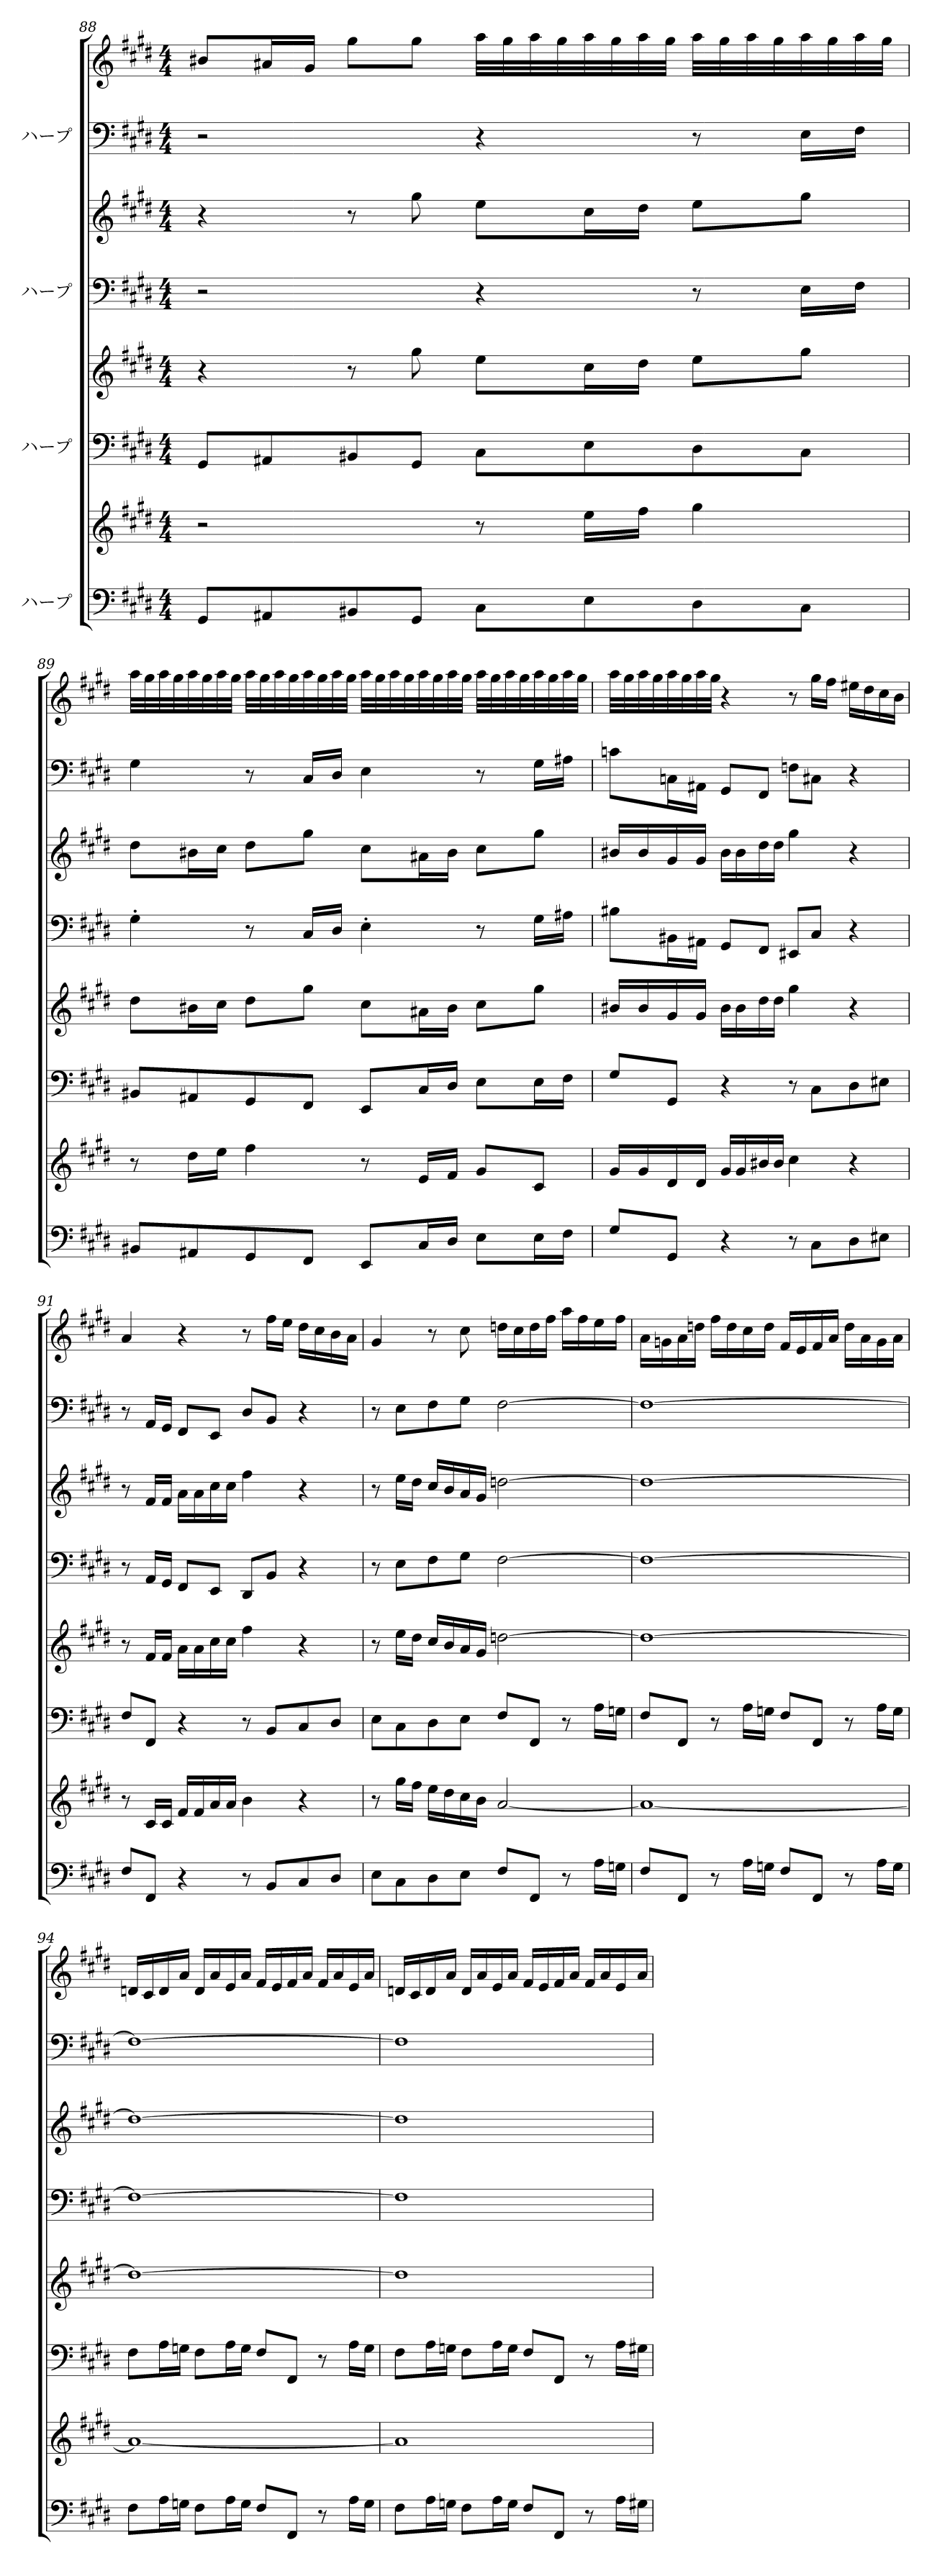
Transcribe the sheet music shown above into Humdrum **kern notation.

**kern	**kern	**kern	**kern	**kern	**kern	**kern	**kern
*part4	*part4	*part3	*part3	*part2	*part2	*part1	*part1
*staff8	*staff7	*staff6	*staff5	*staff4	*staff3	*staff2	*staff1
*I"ハープ	*	*I"ハープ	*	*I"ハープ	*	*I"ハープ	*
*clefF4	*clefG2	*clefF4	*clefG2	*clefF4	*clefG2	*clefF4	*clefG2
*k[f#c#g#d#]	*k[f#c#g#d#]	*k[f#c#g#d#]	*k[f#c#g#d#]	*k[f#c#g#d#]	*k[f#c#g#d#]	*k[f#c#g#d#]	*k[f#c#g#d#]
*M4/4	*M4/4	*M4/4	*M4/4	*M4/4	*M4/4	*M4/4	*M4/4
=88	=88	=88	=88	=88	=88	=88	=88
8GG#/L	2r	8GG#/L	4r	2r	4r	2r	8b#X/L
8AA#X/	.	8AA#X/	.	.	.	.	16a#X/L
.	.	.	.	.	.	.	16g#/JJ
8BB#X/	.	8BB#X/	8r	.	8r	.	8gg#\L
8GG#/J	.	8GG#/J	8gg#\	.	8gg#\	.	8gg#\J
8C#\L	8r	8C#\L	8ee\L	4r	8ee\L	4r	32aa\LLL
.	.	.	.	.	.	.	32gg#\
.	.	.	.	.	.	.	32aa\
.	.	.	.	.	.	.	32gg#\
8E\	16ee\LL	8E\	16cc#\L	.	16cc#\L	.	32aa\
.	.	.	.	.	.	.	32gg#\
.	16ff#\JJ	.	16dd#\JJ	.	16dd#\JJ	.	32aa\
.	.	.	.	.	.	.	32gg#\JJJ
8D#\	4gg#\	8D#\	8ee\L	8r	8ee\L	8r	32aa\LLL
.	.	.	.	.	.	.	32gg#\
.	.	.	.	.	.	.	32aa\
.	.	.	.	.	.	.	32gg#\
8C#\J	.	8C#\J	8gg#\J	16E\LL	8gg#\J	16E\LL	32aa\
.	.	.	.	.	.	.	32gg#\
.	.	.	.	16F#\JJ	.	16F#\JJ	32aa\
.	.	.	.	.	.	.	32gg#\JJJ
!!LO:PB:g=z
=89	=89	=89	=89	=89	=89	=89	=89
8BB#X/L	8r	8BB#X/L	8dd#\L	4G#'\	8dd#\L	4G#\	32aa\LLL
.	.	.	.	.	.	.	32gg#\
.	.	.	.	.	.	.	32aa\
.	.	.	.	.	.	.	32gg#\
8AA#X/	16dd#\LL	8AA#X/	16b#X\L	.	16b#X\L	.	32aa\
.	.	.	.	.	.	.	32gg#\
.	16ee\JJ	.	16cc#\JJ	.	16cc#\JJ	.	32aa\
.	.	.	.	.	.	.	32gg#\JJJ
8GG#/	4ff#\	8GG#/	8dd#\L	8r	8dd#\L	8r	32aa\LLL
.	.	.	.	.	.	.	32gg#\
.	.	.	.	.	.	.	32aa\
.	.	.	.	.	.	.	32gg#\
8FF#/J	.	8FF#/J	8gg#\J	16C#/LL	8gg#\J	16C#/LL	32aa\
.	.	.	.	.	.	.	32gg#\
.	.	.	.	16D#/JJ	.	16D#/JJ	32aa\
.	.	.	.	.	.	.	32gg#\JJJ
8EE/L	8r	8EE/L	8cc#\L	4E'\	8cc#\L	4E\	32aa\LLL
.	.	.	.	.	.	.	32gg#\
.	.	.	.	.	.	.	32aa\
.	.	.	.	.	.	.	32gg#\
16C#/L	16e/LL	16C#/L	16a#X\L	.	16a#X\L	.	32aa\
.	.	.	.	.	.	.	32gg#\
16D#/JJ	16f#/JJ	16D#/JJ	16b#\JJ	.	16b#\JJ	.	32aa\
.	.	.	.	.	.	.	32gg#\JJJ
8E\L	8g#/L	8E\L	8cc#\L	8r	8cc#\L	8r	32aa\LLL
.	.	.	.	.	.	.	32gg#\
.	.	.	.	.	.	.	32aa\
.	.	.	.	.	.	.	32gg#\
16E\L	8c#/J	16E\L	8gg#\J	16G#\LL	8gg#\J	16G#\LL	32aa\
.	.	.	.	.	.	.	32gg#\
16F#\JJ	.	16F#\JJ	.	16A#X\JJ	.	16A#X\JJ	32aa\
.	.	.	.	.	.	.	32gg#\JJJ
!!LO:PB:g=z
=90	=90	=90	=90	=90	=90	=90	=90
8G#/L	16g#/LL	8G#/L	16b#X/LL	8B#X\L	16b#X/LL	8cn\L	32aa\LLL
.	.	.	.	.	.	.	32gg#\
.	16g#/	.	16b#/	.	16b#/	.	32aa\
.	.	.	.	.	.	.	32gg#\
8GG#/J	16d#/	8GG#/J	16g#/	16BB#X\L	16g#/	16Cn\L	32aa\
.	.	.	.	.	.	.	32gg#\
.	16d#/JJ	.	16g#/JJ	16AA#X\JJ	16g#/JJ	16AA#X\JJ	32aa\
.	.	.	.	.	.	.	32gg#\JJJ
4r	16g#/LL	4r	16b#\LL	8GG#/L	16b#\LL	8GG#/L	4r
.	16g#/	.	16b#\	.	16b#\	.	.
.	16b#X/	.	16dd#\	8FF#/J	16dd#\	8FF#/J	.
.	16b#/JJ	.	16dd#\JJ	.	16dd#\JJ	.	.
8r	4cc#\	8r	4gg#\	8EE#X/L	4gg#\	8Fn\L	8r
8C#\L	.	8C#\L	.	8C#/J	.	8C#X\J	16gg#\LL
.	.	.	.	.	.	.	16ff#\JJ
8D#\	4r	8D#\	4r	4r	4r	4r	16ee#X\LL
.	.	.	.	.	.	.	16dd#\
8E#X\J	.	8E#X\J	.	.	.	.	16cc#\
.	.	.	.	.	.	.	16b\JJ
=91	=91	=91	=91	=91	=91	=91	=91
8F#/L	8r	8F#/L	8r	8r	8r	8r	4a/
8FF#/J	16c#/LL	8FF#/J	16f#/LL	16AA/LL	16f#/LL	16AA/LL	.
.	16c#/JJ	.	16f#/JJ	16GG#/JJ	16f#/JJ	16GG#/JJ	.
4r	16f#/LL	4r	16a\LL	8FF#/L	16a\LL	8FF#/L	4r
.	16f#/	.	16a\	.	16a\	.	.
.	16a/	.	16cc#\	8EE/J	16cc#\	8EE/J	.
.	16a/JJ	.	16cc#\JJ	.	16cc#\JJ	.	.
8r	4b\	8r	4ff#\	8DD#/L	4ff#\	8D#/L	8r
8BB/L	.	8BB/L	.	8BB/J	.	8BB/J	16ff#\LL
.	.	.	.	.	.	.	16ee\JJ
8C#/	4r	8C#/	4r	4r	4r	4r	16dd#\LL
.	.	.	.	.	.	.	16cc#\
8D#/J	.	8D#/J	.	.	.	.	16b\
.	.	.	.	.	.	.	16a\JJ
!!LO:PB:g=z
=92	=92	=92	=92	=92	=92	=92	=92
8E\L	8r	8E\L	8r	8r	8r	8r	4g#/
8C#\	16gg#\LL	8C#\	16ee\LL	8E\L	16ee\LL	8E\L	.
.	16ff#\JJ	.	16dd#\JJ	.	16dd#\JJ	.	.
8D#\	16ee\LL	8D#\	16cc#/LL	8F#\	16cc#/LL	8F#\	8r
.	16dd#\	.	16b/	.	16b/	.	.
8E\J	16cc#\	8E\J	16a/	8G#\J	16a/	8G#\J	8cc#\
.	16b\JJ	.	16g#/JJ	.	16g#/JJ	.	.
8F#/L	[2a/	8F#/L	[2ddn\	[2F#\	[2ddn\	[2F#\	16ddn\LL
.	.	.	.	.	.	.	16cc#\
8FF#/J	.	8FF#/J	.	.	.	.	16dd\
.	.	.	.	.	.	.	16ff#\JJ
8r	.	8r	.	.	.	.	16aa\LL
.	.	.	.	.	.	.	16ff#\
16A\LL	.	16A\LL	.	.	.	.	16ee\
16Gn\JJ	.	16Gn\JJ	.	.	.	.	16ff#\JJ
=93	=93	=93	=93	=93	=93	=93	=93
8F#/L	1a_	8F#/L	1dd_	1F#_	1dd_	1F#_	16a\LL
.	.	.	.	.	.	.	16gn\
8FF#/J	.	8FF#/J	.	.	.	.	16a\
.	.	.	.	.	.	.	16ddn\JJ
8r	.	8r	.	.	.	.	16ff#\LL
.	.	.	.	.	.	.	16dd\
16A\LL	.	16A\LL	.	.	.	.	16cc#\
16Gn\JJ	.	16Gn\JJ	.	.	.	.	16dd\JJ
8F#/L	.	8F#/L	.	.	.	.	16f#/LL
.	.	.	.	.	.	.	16e/
8FF#/J	.	8FF#/J	.	.	.	.	16f#/
.	.	.	.	.	.	.	16a/JJ
8r	.	8r	.	.	.	.	16dd\LL
.	.	.	.	.	.	.	16a\
16A\LL	.	16A\LL	.	.	.	.	16g\
16G\JJ	.	16G\JJ	.	.	.	.	16a\JJ
!!LO:PB:g=z
=94	=94	=94	=94	=94	=94	=94	=94
8F#\L	1a_	8F#\L	1dd_	1F#_	1dd_	1F#_	16dn/LL
.	.	.	.	.	.	.	16c#/
16A\L	.	16A\L	.	.	.	.	16d/
16Gn\JJ	.	16Gn\JJ	.	.	.	.	16a/JJ
8F#\L	.	8F#\L	.	.	.	.	16d/LL
.	.	.	.	.	.	.	16a/
16A\L	.	16A\L	.	.	.	.	16e/
16G\JJ	.	16G\JJ	.	.	.	.	16a/JJ
8F#/L	.	8F#/L	.	.	.	.	16f#/LL
.	.	.	.	.	.	.	16e/
8FF#/J	.	8FF#/J	.	.	.	.	16f#/
.	.	.	.	.	.	.	16a/JJ
8r	.	8r	.	.	.	.	16f#/LL
.	.	.	.	.	.	.	16a/
16A\LL	.	16A\LL	.	.	.	.	16e/
16G\JJ	.	16G\JJ	.	.	.	.	16a/JJ
=95	=95	=95	=95	=95	=95	=95	=95
8F#\L	1a]	8F#\L	1dd]	1F#]	1dd]	1F#]	16dn/LL
.	.	.	.	.	.	.	16c#/
16A\L	.	16A\L	.	.	.	.	16d/
16Gn\JJ	.	16Gn\JJ	.	.	.	.	16a/JJ
8F#\L	.	8F#\L	.	.	.	.	16d/LL
.	.	.	.	.	.	.	16a/
16A\L	.	16A\L	.	.	.	.	16e/
16G\JJ	.	16G\JJ	.	.	.	.	16a/JJ
8F#/L	.	8F#/L	.	.	.	.	16f#/LL
.	.	.	.	.	.	.	16e/
8FF#/J	.	8FF#/J	.	.	.	.	16f#/
.	.	.	.	.	.	.	16a/JJ
8r	.	8r	.	.	.	.	16f#/LL
.	.	.	.	.	.	.	16a/
16A\LL	.	16A\LL	.	.	.	.	16e/
16G#X\JJ	.	16G#X\JJ	.	.	.	.	16a/JJ
=	=	=	=	=	=	=	=
*-	*-	*-	*-	*-	*-	*-	*-
